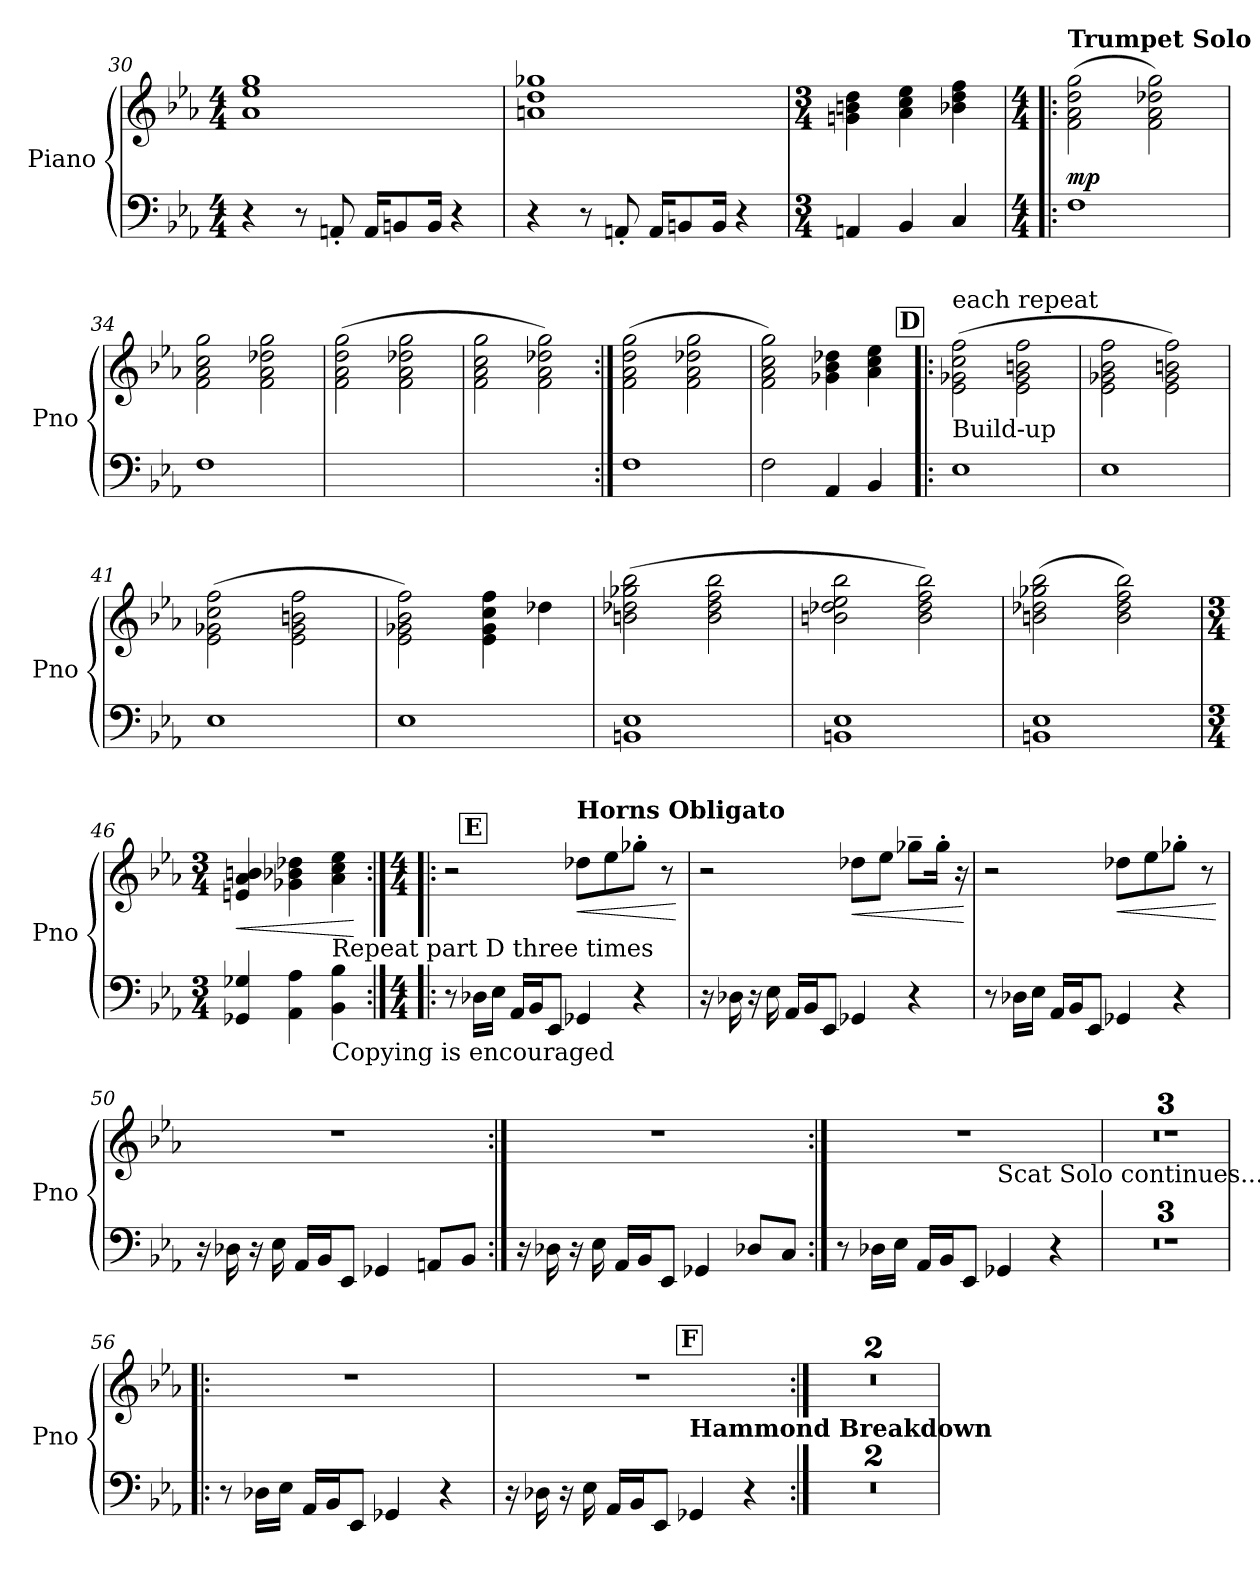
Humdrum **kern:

**kern	**kern	**dynam
*part1	*part1	*part1
*staff2	*staff1	*staff1/2
*I"Piano	*	*
*I'Pno	*	*
*clefF4	*clefG2	*
*k[b-e-a-]	*k[b-e-a-]	*
*M4/4	*M4/4	*
=30	=30	=30
4r	1a- 1ee- 1gg	.
8r	.	.
8AAn'/	.	.
16AA/KL	.	.
8BBn/	.	.
16BB/Jk	.	.
4r	.	.
!!LO:LB:g=z
=31	=31	=31
4r	1an 1dd 1gg-X	.
8r	.	.
8AAn'/	.	.
16AA/KL	.	.
8BBn/	.	.
16BB/Jk	.	.
4r	.	.
=32	=32	=32
*M3/4	*M3/4	*
4AAn/	4gn\ 4bn\ 4dd\	.
4BB-/	4a-\ 4cc\ 4ee-\	.
4C/	4b-X\ 4dd\ 4ff\	.
=33!|:	=33!|:	=33!|:
*M4/4	*M4/4	*
!	!LO:TX:a:B:t=Trumpet Solo	!
!	!	!LO:DY:a=2
1F	(>2f\ 2a-\ 2dd\ 2gg\	mp
.	2f\ 2a-\ 2dd-X\ 2gg\)	.
=34	=34	=34
1F	2f\ 2a-\ 2cc\ 2gg\	.
.	2f\ 2a-\ 2dd-X\ 2gg\	.
=35	=35	=35
1ryy	(>2f\ 2a-\ 2dd\ 2gg\	.
.	2f\ 2a-\ 2dd-X\ 2gg\	.
=36	=36	=36
1ryy	2f\ 2a-\ 2cc\ 2gg\	.
.	2f\ 2a-\ 2dd-X\ 2gg\)	.
!!LO:LB:g=z
=37:|!	=37:|!	=37:|!
1F	(>2f\ 2a-\ 2dd\ 2gg\	.
.	2f\ 2a-\ 2dd-X\ 2gg\	.
=38	=38	=38
2F\	2f\ 2a-\ 2cc\ 2gg\)	.
4AA-/	4g-X\ 4b-\ 4dd-X\	.
4BB-/	4a-\ 4cc\ 4ee-\	.
!!LO:REH:place=s1:a:B:fs=14:t=D
=39!|:	=39!|:	=39!|:
!	!LO:TX:b:t=Build-up	!
!	!LO:TX:t=each repeat	!
1E-	(>2e-\ 2g-X\ 2cc\ 2ff\	.
.	2e-\ 2g-\ 2bn\ 2ff\	.
=40	=40	=40
1E-	2e-\ 2g-X\ 2b-\ 2ff\	.
.	2e-\ 2g-\ 2bn\ 2ff\)	.
=41	=41	=41
1E-	(>2e-\ 2g-X\ 2cc\ 2ff\	.
.	2e-\ 2g-\ 2bn\ 2ff\	.
=42	=42	=42
1E-	2e-\ 2g-X\ 2b-\ 2ff\)	.
.	4e-\ 4g-\ 4cc\ 4ff\	.
.	4dd-X\	.
!!LO:PB:g=z
=43	=43	=43
1BBn 1E-	(>2bn\ 2dd-X\ 2gg-X\ 2bb-\	.
.	2b\ 2dd-\ 2ff\ 2bb-\	.
=44	=44	=44
1BBn 1E-	2bn\ 2dd-X\ 2ee-\ 2bb-\	.
.	2b\ 2dd-\ 2ff\ 2bb-\)	.
=45	=45	=45
1BBn 1E-	(>2bn\ 2dd-X\ 2gg-X\ 2bb-\	.
.	2b\ 2dd-\ 2ff\ 2bb-\)	.
=46	=46	=46
*M3/4	*M3/4	*
!	!	!LO:HP:b
4GG-X/ 4G-X/	4en/ 4a-/ 4bn/	<
4AA-\ 4A-\	4g-X\ 4b-X\ 4dd-X\	.
!	!LO:TX:b:t=Repeat part D three times	!
!LO:TX:b:t=Copying is encouraged	!	!
4BB-\ 4B-\	4a-\ 4cc\ 4ee-\	.
.	.	[
!!LO:REH:place=s1:a:B:fs=14:t=E:qo=0.5
=47:|!|:	=47:|!|:	=47:|!|:
*M4/4	*M4/4	*
8r	2r	.
16D-X\LL	.	.
16E-\JJ	.	.
16AA-/LL	.	.
16BB-/J	.	.
8EE-/J	.	.
!	!LO:TX:a:B:t=Horns Obligato	!
!	!	!LO:HP:b
4GG-X/	8dd-X\L	<
.	8ee-\	.
4r	8gg-X'\J	.
.	8r	.
.	.	[
!!LO:LB:g=z
=48	=48	=48
16r	2r	.
16D-X\	.	.
16r	.	.
16E-\	.	.
16AA-/LL	.	.
16BB-/J	.	.
8EE-/J	.	.
!	!	!LO:HP:b
4GG-X/	8dd-X\L	<
.	8ee-\J	.
4r	8gg-X~\L	.
.	16gg-'\Jk	.
.	16r	.
.	.	[
=49	=49	=49
8r	2r	.
16D-X\LL	.	.
16E-\JJ	.	.
16AA-/LL	.	.
16BB-/J	.	.
8EE-/J	.	.
!	!	!LO:HP:b
4GG-X/	8dd-X\L	<
.	8ee-\	.
4r	8gg-X'\J	.
.	8r	.
.	.	[
=50	=50	=50
16r	1r	.
16D-X\	.	.
16r	.	.
16E-\	.	.
16AA-/LL	.	.
16BB-/J	.	.
8EE-/J	.	.
4GG-X/	.	.
8AAn/L	.	.
8BB-/J	.	.
!!LO:LB:g=z
=51:|!	=51:|!	=51:|!
16r	1r	.
16D-X\	.	.
16r	.	.
16E-\	.	.
16AA-/LL	.	.
16BB-/J	.	.
8EE-/J	.	.
4GG-X/	.	.
8D-X/L	.	.
8C/J	.	.
=52:|!	=52:|!	=52:|!
*	*^	*
8r	1r	2ryy	.
16D-X\LL	.	.	.
16E-\JJ	.	.	.
16AA-/LL	.	.	.
16BB-/J	.	.	.
8EE-/J	.	.	.
!	!	!LO:TX:b:t=Scat Solo continues...	!
4GG-X/	.	2ryy	.
4r	.	.	.
*	*v	*v	*
=53	=53	=53
1r	1r	.
=54	=54	=54
1r	1r	.
=55	=55	=55
1r	1r	.
=56!|:	=56!|:	=56!|:
8r	1r	.
16D-X\LL	.	.
16E-\JJ	.	.
16AA-/LL	.	.
16BB-/J	.	.
8EE-/J	.	.
4GG-X/	.	.
4r	.	.
!!LO:LB:g=z
!!LO:REH:place=s1:a:B:fs=14:t=F:qo=2
=57	=57	=57
16r	1r	.
16D-X\	.	.
16r	.	.
16E-\	.	.
16AA-/LL	.	.
16BB-/J	.	.
8EE-/J	.	.
!LO:TX:a:B:t=Hammond Breakdown	!	!
4GG-X/	.	.
4r	.	.
=58:|!	=58:|!	=58:|!
1r	1r	.
=59	=59	=59
1r	1r	.
=	=	=
*-	*-	*-
